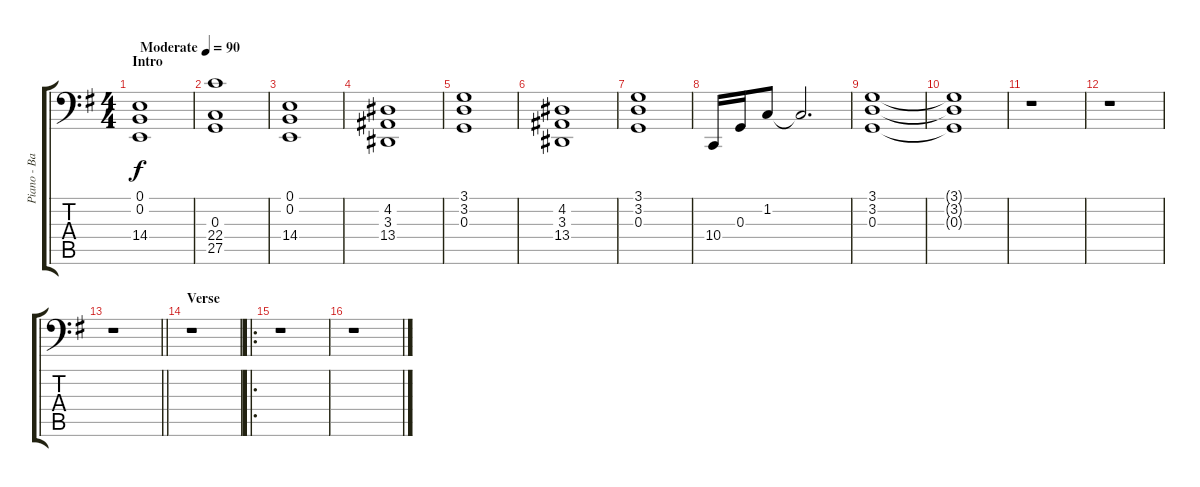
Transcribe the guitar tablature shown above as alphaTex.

\track ("Piano - Bass (Amy Lee)" "Piano - Ba") {instrument acousticgrandpiano}
\staff {score tabs}
\tuning (E3 B2 G2 D1 A-1 E-1) {hide}
\ts (4 4)
\section ("" "Intro")
\tempo (90 "Moderate")
\clef f4
\ks g
(0.1 0.2 14.4).1{dy f instrument acousticgrandpiano} |
(0.3 22.4 27.5).1 |
(0.1 0.2 14.4).1 |
(4.2 3.3 13.4).1 |
(3.1 3.2 0.3).1 |
(4.2 3.3 13.4).1 |
(3.1 3.2 0.3).1 |
10.4.16 0.3.16 1.2.8 1.2{t}.2{d} |
(3.1 3.2 0.3).1 |
(3.1{t} 3.2{t} 0.3{t}).1 |
r.1 |
r.1 |
\barLineRight lightlight
r.1 |
\section ("" "Verse")
r.1 |
\ro
r.1 |
r.1
